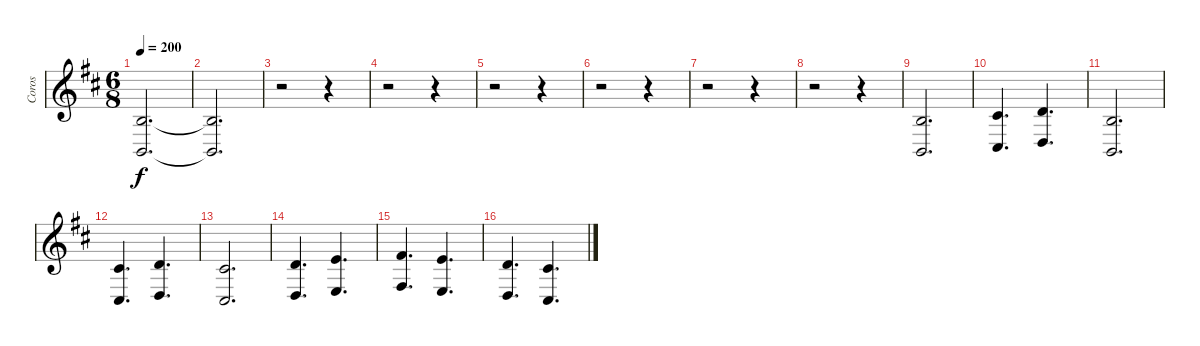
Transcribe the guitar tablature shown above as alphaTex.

\track ("Coros" "Coros") {instrument choiraahs}
\staff {score}
\tuning (E4 B3 G3 D3 A2 E2) {hide}
\ts (6 8)
\tempo 200
\clef g2
\ks bminor
(0.2 2.5).2{d dy f} |
(0.2{t} 2.5{t}).2{d} |
r.2 r.4 |
r.2 r.4 |
r.2 r.4 |
r.2 r.4 |
r.2 r.4 |
r.2 r.4 |
(0.2 2.5).2{d} |
(2.2 4.5).4{d} (3.2 0.4).4{d} |
(0.2 2.5).2{d} |
(2.2 4.5).4{d} (3.2 0.4).4{d} |
(2.2 4.5).2{d} |
(3.2 0.4).4{d} (0.1 2.4).4{d} |
(2.1 4.4).4{d} (0.1 2.4).4{d} |
(3.2 0.4).4{d} (2.2 4.5).4{d}
